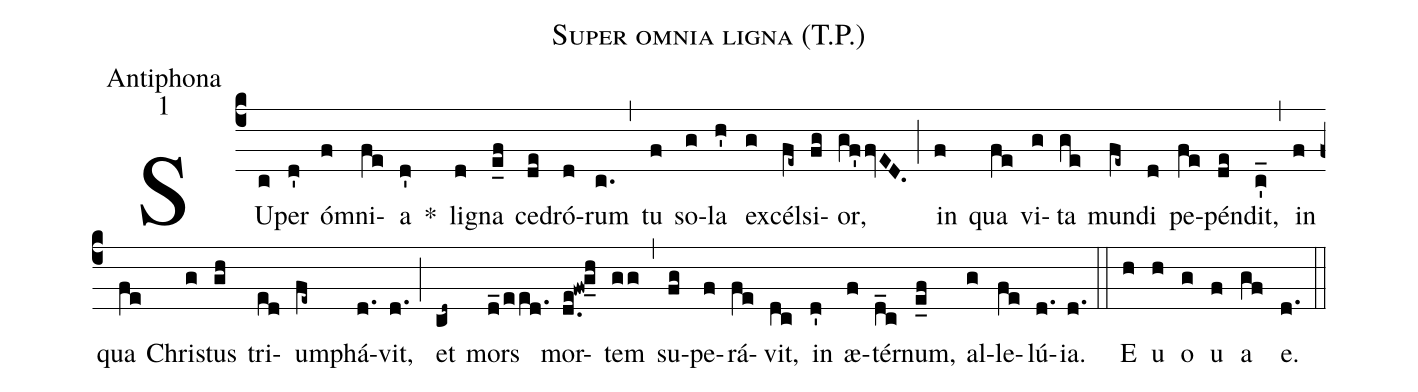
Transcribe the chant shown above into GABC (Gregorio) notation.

name:Super omnia ligna (T.P.);
office-part:Antiphona;
mode:1;
%%
(c4) SU(c)per(d') ó(f)mni(fe)a(d') *() li(d)gna(e_f) ce(de)dró(d)rum(c.) (,) tu(f) so(g)la(h') ex(g)cél(fe~)si(fg)or,(gf'fvED.) (;) in(f) qua(fe) vi(g)ta(ge) mun(fe~)di(d) pe(fe)pén(de)dit,(c'_) (,) in(f) qua(fe) Chri(g)stus(gh) tri(ed)um(fe~)phá(d.)vit,(d.) (;) et(cd~) mors(d_/eed.) mor(d.e!fw!g_h)tem(gg) (,) su(fg)pe(f)rá(fe)vit,(dc) in(d') æ(f)tér(d_c)num,(e_f) al(g)le(fe)lú(d.)ia.(d.) (::) E(h) u(h) o(g) u(f) a(gf) e.(d.) (::)
